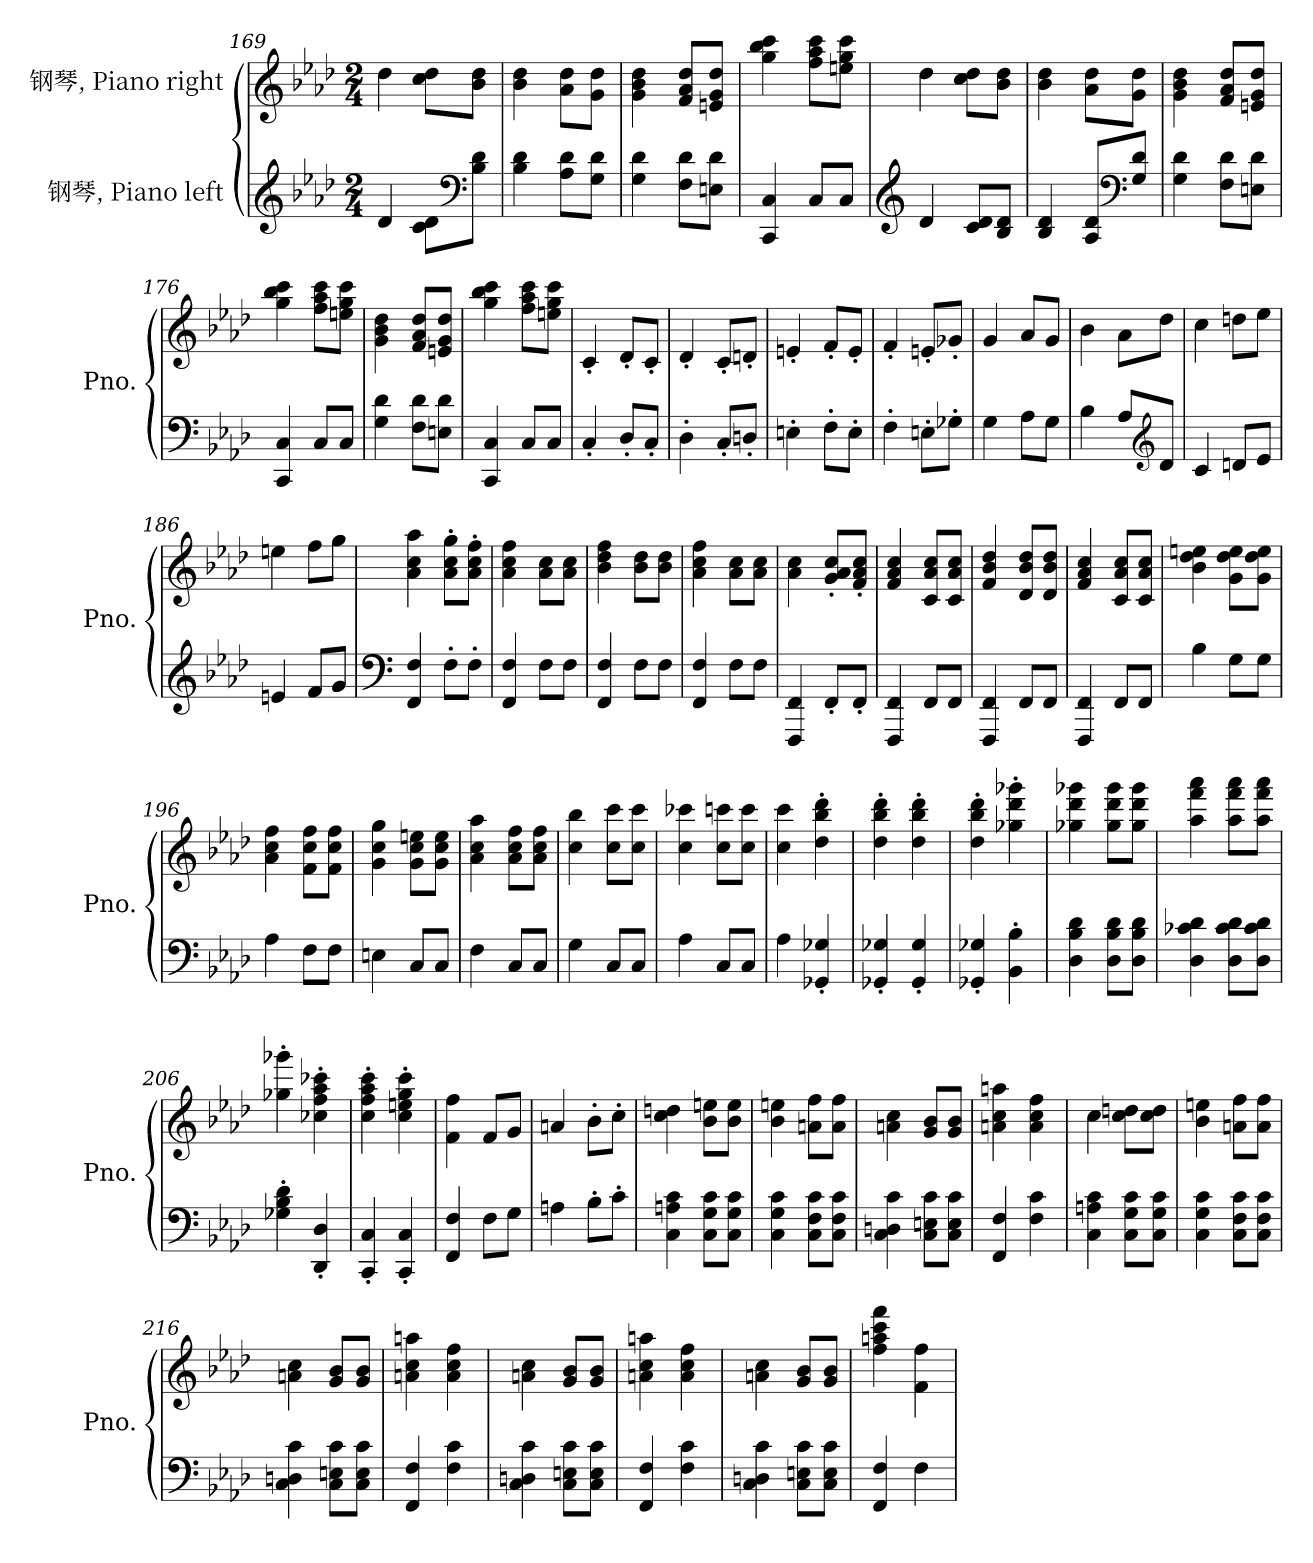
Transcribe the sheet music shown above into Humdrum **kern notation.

**kern	**kern
*part2	*part1
*staff2	*staff1
*I"钢琴, Piano left	*I"钢琴, Piano right
*I'Pno.	*I'Pno.
*clefG2	*clefG2
*k[b-e-a-d-]	*k[b-e-a-d-]
*M2/4	*M2/4
*MM226	*MM226
=169	=169
4d-/	4dd-\
*	*MM224
8c\ 8d-\L	8cc\ 8dd-\L
*clefF4	*
8B-\ 8d-\J	8b-\ 8dd-\J
=170	=170
*	*MM226
4B-\ 4d-\	4b-\ 4dd-\
*	*MM224
8A-\ 8d-\L	8a-\ 8dd-\L
8G\ 8d-\J	8g\ 8dd-\J
=171	=171
*	*MM226
4G\ 4d-\	4g\ 4b-\ 4dd-\
*	*MM224
8F\ 8d-\L	8f/ 8a-/ 8dd-/L
*	*MM203
8En\ 8d-\J	8en/ 8g/ 8dd-/J
!!LO:LB:g=z
=172	=172
*	*MM221
4CC/ 4C/	4gg\ 4bb-\ 4ccc\
*	*MM212
8C/L	8ff\ 8aa-\ 8ccc\L
8C/J	8een\ 8gg\ 8ccc\J
=173	=173
*clefG2	*
*	*MM226
4d-/	4dd-\
*	*MM224
8c/ 8d-/L	8cc\ 8dd-\L
8B-/ 8d-/J	8b-\ 8dd-\J
=174	=174
*	*MM226
4B-/ 4d-/	4b-\ 4dd-\
*	*MM224
8A-/ 8d-/L	8a-\ 8dd-\L
*clefF4	*
8G/ 8d-/J	8g\ 8dd-\J
=175	=175
*	*MM226
4G\ 4d-\	4g\ 4b-\ 4dd-\
*	*MM224
8F\ 8d-\L	8f/ 8a-/ 8dd-/L
*	*MM203
8En\ 8d-\J	8en/ 8g/ 8dd-/J
=176	=176
*	*MM221
4CC/ 4C/	4gg\ 4bb-\ 4ccc\
*	*MM212
8C/L	8ff\ 8aa-\ 8ccc\L
8C/J	8een\ 8gg\ 8ccc\J
=177	=177
*	*MM226
4G\ 4d-\	4g\ 4b-\ 4dd-\
*	*MM224
8F\ 8d-\L	8f/ 8a-/ 8dd-/L
*	*MM198
8En\ 8d-\J	8en/ 8g/ 8dd-/J
=178	=178
*	*MM217
4CC/ 4C/	4gg\ 4bb-\ 4ccc\
*	*MM209
8C/L	8ff\ 8aa-\ 8ccc\L
8C/J	8een\ 8gg\ 8ccc\J
!!LO:LB:g=z
=179	=179
*	*MM226
4C'/	4c'/
8D-'/L	8d-'/L
8C'/J	8c'/J
=180	=180
4D-'\	4d-'/
8C'/L	8c'/L
8Dn'/J	8dn'/J
=181	=181
4En'\	4en'/
8F'\L	8f'/L
8E'\J	8e'/J
=182	=182
4F'\	4f'/
8En'\L	8en'/L
8G-X'\J	8g-X'/J
=183	=183
4G\	4g/
8A-\L	8a-/L
8G\J	8g/J
=184	=184
4B-\	4b-\
8A-/L	8a-\L
*clefG2	*
8d-/J	8dd-\J
=185	=185
*	*MM227
4c/	4cc\
8dn/L	8ddn\L
8e-/J	8ee-\J
=186	=186
4en/	4een\
8f/L	8ff\L
*	*MM205
8g/J	8gg\J
=187	=187
*clefF4	*
*	*MM226
4FF/ 4F/	4a-\ 4cc\ 4aa-\
*	*MM224
8F'\L	8a-\' 8cc\' 8gg\'L
8F'\J	8a-\' 8cc\' 8ff\'J
!!LO:PB:g=z
=188	=188
*	*MM226
4FF/ 4F/	4a-\ 4cc\ 4ff\
*	*MM224
8F\L	8a-\ 8cc\L
8F\J	8a-\ 8cc\J
=189	=189
*	*MM226
4FF/ 4F/	4b-\ 4dd-\ 4ff\
*	*MM224
8F\L	8b-\ 8dd-\L
8F\J	8b-\ 8dd-\J
=190	=190
*	*MM226
4FF/ 4F/	4a-\ 4cc\ 4ff\
*	*MM220
8F\L	8a-\ 8cc\L
8F\J	8a-\ 8cc\J
=191	=191
*	*MM226
4FFF/ 4FF/	4a-\ 4cc\
*	*MM224
8FF'/L	8g/' 8a-/' 8cc/'L
8FF'/J	8f/' 8a-/' 8cc/'J
=192	=192
*	*MM226
4FFF/ 4FF/	4f/ 4a-/ 4cc/
*	*MM224
8FF/L	8c/ 8a-/ 8cc/L
8FF/J	8c/ 8a-/ 8cc/J
=193	=193
*	*MM226
4FFF/ 4FF/	4f/ 4b-/ 4dd-/
*	*MM224
8FF/L	8d-/ 8b-/ 8dd-/L
8FF/J	8d-/ 8b-/ 8dd-/J
=194	=194
*	*MM226
4FFF/ 4FF/	4f/ 4a-/ 4cc/
*	*MM221
8FF/L	8c/ 8a-/ 8cc/L
8FF/J	8c/ 8a-/ 8cc/J
=195	=195
*	*MM226
4B-\	4b-\ 4dd-\ 4een\
*	*MM224
8G\L	8g\ 8dd-\ 8ee\L
8G\J	8g\ 8dd-\ 8ee\J
=196	=196
*	*MM226
4A-\	4a-\ 4cc\ 4ff\
*	*MM224
8F\L	8f\ 8cc\ 8ff\L
8F\J	8f\ 8cc\ 8ff\J
!!LO:LB:g=z
=197	=197
*	*MM226
4En\	4g\ 4cc\ 4gg\
*	*MM224
8C/L	8g\ 8cc\ 8een\L
8C/J	8g\ 8cc\ 8ee\J
=198	=198
*	*MM226
4F\	4a-\ 4cc\ 4aa-\
*	*MM224
8C/L	8a-\ 8cc\ 8ff\L
8C/J	8a-\ 8cc\ 8ff\J
=199	=199
*	*MM226
4G\	4cc\ 4bb-\
*	*MM224
8C/L	8cc\ 8ccc\L
8C/J	8cc\ 8ccc\J
=200	=200
*	*MM226
4A-\	4cc\ 4ccc-X\
*	*MM224
8C/L	8cc\ 8cccn\L
8C/J	8cc\ 8ccc\J
=201	=201
*	*MM214
4A-\	4cc\ 4ccc\
*	*MM216
4GG-X/' 4G-X/'	4dd-\' 4bb-\' 4ddd-\'
=202	=202
4GG-X/' 4G-X/'	4dd-\' 4bb-\' 4ddd-\'
4GG-/' 4G-/'	4dd-\' 4bb-\' 4ddd-\'
=203	=203
*	*MM214
4GG-X/' 4G-X/'	4dd-\' 4bb-\' 4ddd-\'
*	*MM217
4BB-\' 4B-\'	4gg-X\' 4ddd-\' 4ggg-X\'
=204	=204
4D-\ 4B-\ 4d-\	4gg-X\ 4ddd-\ 4ggg-X\
*	*MM216
8D-\ 8B-\ 8d-\L	8gg-\ 8ddd-\ 8ggg-\L
8D-\ 8B-\ 8d-\J	8gg-\ 8ddd-\ 8ggg-\J
!!LO:LB:g=z
=205	=205
*	*MM218
4D-\ 4c-X\ 4d-\	4aa-\ 4fff\ 4aaa-\
*	*MM214
8D-\ 8c-\ 8d-\L	8aa-\ 8fff\ 8aaa-\L
8D-\ 8c-\ 8d-\J	8aa-\ 8fff\ 8aaa-\J
=206	=206
*	*MM218
4G-X\' 4B-\' 4d-\'	4gg-X\' 4ggg-X\'
*	*MM211
4DD-/' 4D-/'	4cc-X\' 4ff\' 4aa-\' 4ccc-X\'
=207	=207
*	*MM204
4CC/' 4C/'	4cc\' 4ff\' 4aa-\' 4ccc\'
*	*MM198
4CC/' 4C/'	4cc\' 4een\' 4gg\' 4ccc\'
=208	=208
4FF/ 4F/	4f\ 4ff\
*	*MM226
8F\L	8f/L
8G\J	8g/J
=209	=209
4An\	4an/
8B-'\L	8b-'\L
8c'\J	8cc'\J
=210	=210
4C\ 4An\ 4c\	4cc\ 4ddn\
*	*MM224
8C\ 8G\ 8c\L	8b-\ 8een\L
8C\ 8G\ 8c\J	8b-\ 8ee\J
=211	=211
*	*MM226
4C\ 4G\ 4c\	4b-\ 4een\
*	*MM224
8C\ 8F\ 8c\L	8an\ 8ff\L
8C\ 8F\ 8c\J	8a\ 8ff\J
=212	=212
*	*MM226
4C\ 4Dn\ 4c\	4an\ 4cc\
*	*MM221
8C\ 8En\ 8c\L	8g/ 8b-/L
8C\ 8E\ 8c\J	8g/ 8b-/J
!!LO:LB:g=z
=213	=213
*	*MM224
4FF/ 4F/	4an\ 4cc\ 4aan\
4F\ 4c\	4a\ 4cc\ 4ff\
=214	=214
*	*MM226
4C\ 4An\ 4c\	4cc\
*	*MM224
8C\ 8G\ 8c\L	8cc\ 8ddn\L
8C\ 8G\ 8c\J	8cc\ 8dd\J
=215	=215
*	*MM226
4C\ 4G\ 4c\	4b-\ 4een\
*	*MM224
8C\ 8F\ 8c\L	8an\ 8ff\L
8C\ 8F\ 8c\J	8a\ 8ff\J
=216	=216
*	*MM226
4C\ 4Dn\ 4c\	4an\ 4cc\
*	*MM221
8C\ 8En\ 8c\L	8g/ 8b-/L
8C\ 8E\ 8c\J	8g/ 8b-/J
=217	=217
*	*MM224
4FF/ 4F/	4an\ 4cc\ 4aan\
4F\ 4c\	4a\ 4cc\ 4ff\
=218	=218
*	*MM226
4C\ 4Dn\ 4c\	4an\ 4cc\
*	*MM208
8C\ 8En\ 8c\L	8g/ 8b-/L
8C\ 8E\ 8c\J	8g/ 8b-/J
=219	=219
*	*MM213
4FF/ 4F/	4an\ 4cc\ 4aan\
4F\ 4c\	4a\ 4cc\ 4ff\
=220	=220
*	*MM223
4C\ 4Dn\ 4c\	4an\ 4cc\
*	*MM185
8C\ 8En\ 8c\L	8g/ 8b-/L
8C\ 8E\ 8c\J	8g/ 8b-/J
!!LO:LB:g=z
=221	=221
*	*MM182
4FF/ 4F/	4ff\ 4aan\ 4ccc\ 4fff\
4F\	4f\ 4ff\
=	=
*-	*-
